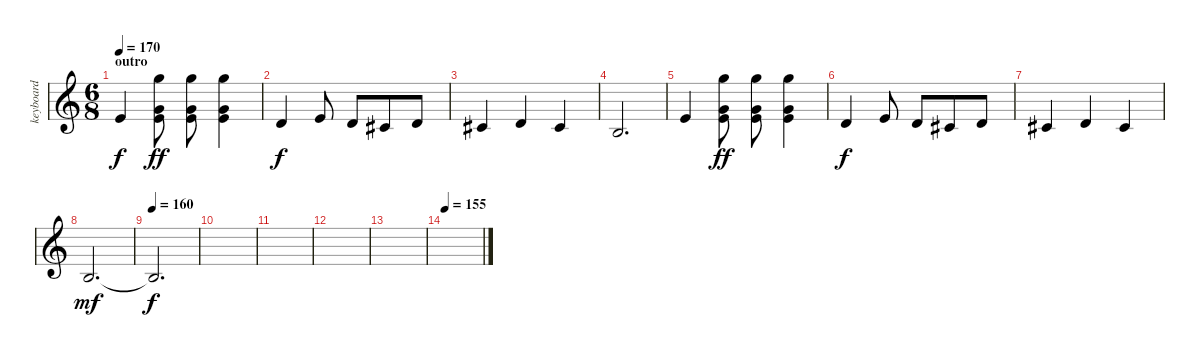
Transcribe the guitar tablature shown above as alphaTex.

\track ("keyboard" "keyboard") {instrument electricpiano2}
\staff {score}
\tuning (E4 B3 G3 D3 A2 E2) {hide}
\ts (6 8)
\section ("" "outro")
\tempo 170
\clef g2
\ks c
0.1.4{dy f} (3.1 20.2 9.3).8{dy ff} (3.1 20.2 9.3).8 (3.1 20.2 9.3).4 |
3.2.4{dy f} 0.1.8 3.2.8 2.2.8 3.2.8 |
2.2.4 3.2.4 2.2.4 |
0.2.2{d} |
0.1.4 (3.1 20.2 9.3).8{dy ff} (3.1 20.2 9.3).8 (3.1 20.2 9.3).4 |
3.2.4{dy f} 0.1.8 3.2.8 2.2.8 3.2.8 |
2.2.4 3.2.4 2.2.4 |
0.2.2{d dy mf} |
\tempo 160
0.2{t}.2{d dy f} |
|
|
|
|
\tempo 155
